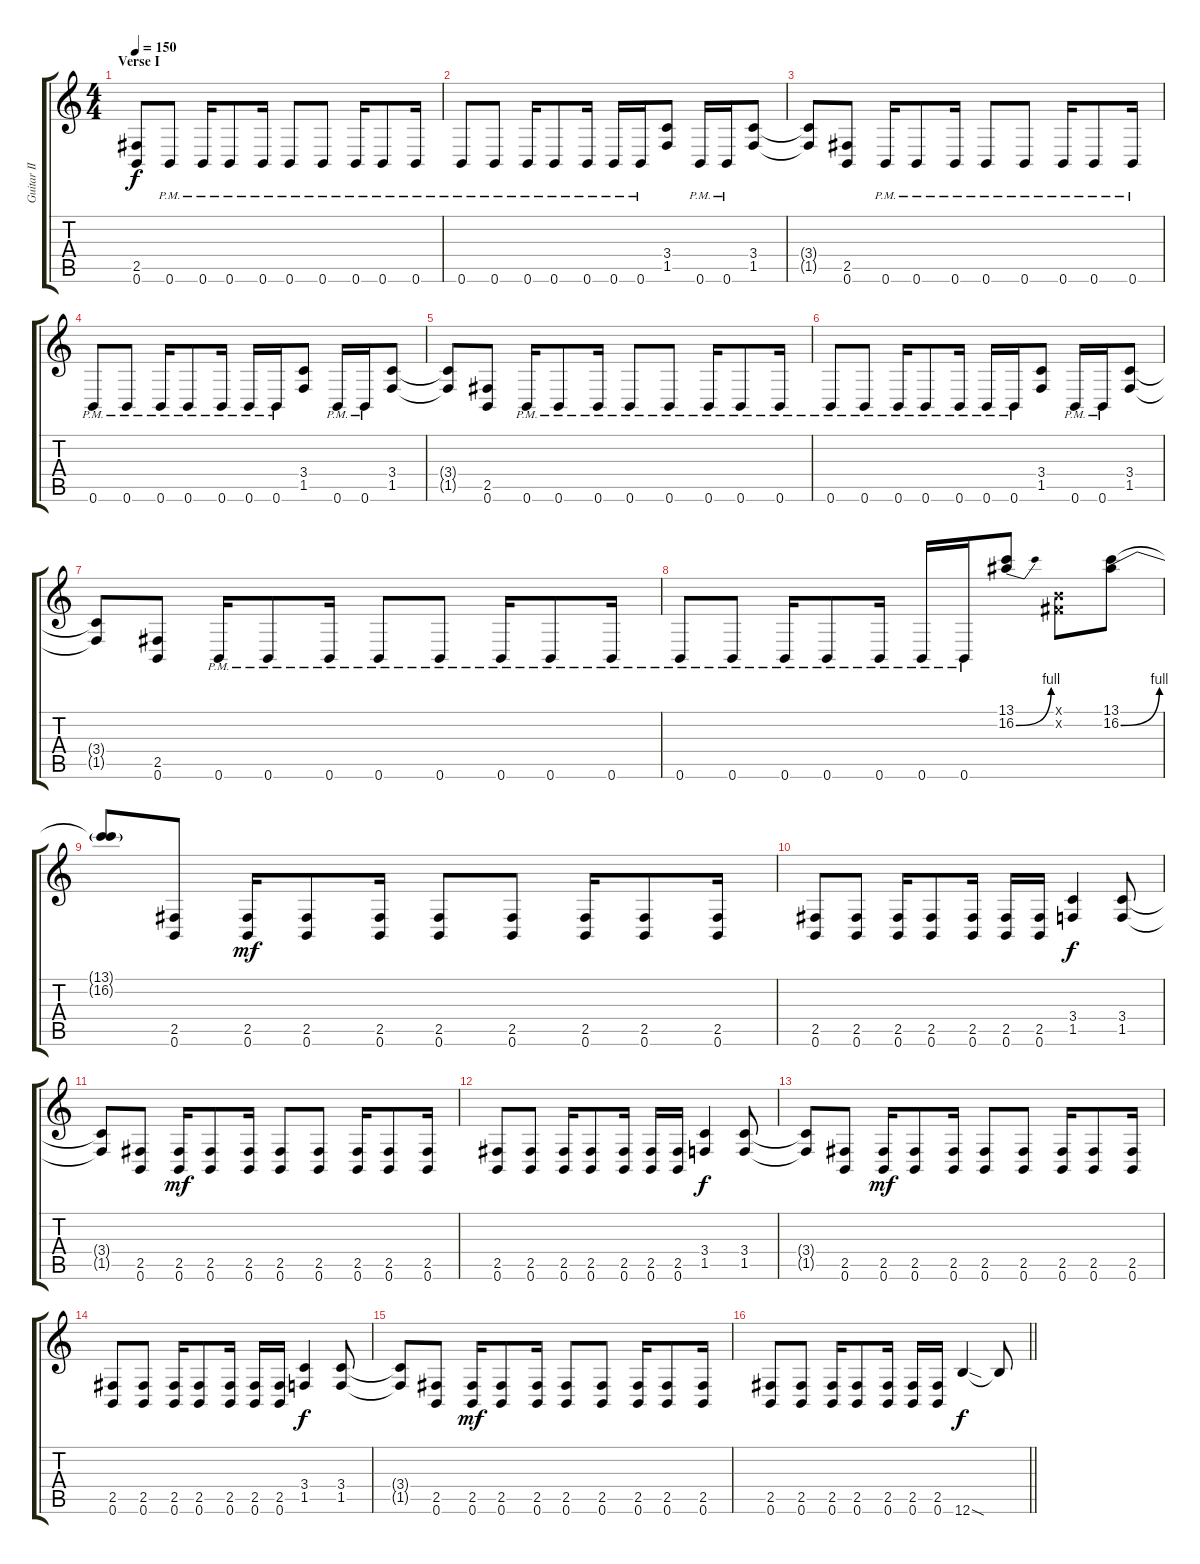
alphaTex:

\track ("Guitar II" "Guitar II") {instrument distortionguitar}
\staff {score tabs}
\tuning (B3 Gb3 D3 A2 E2 B1) {hide}
\ts (4 4)
\section ("" "Verse I")
\tempo 150
\clef g2
\ks c
(2.5 0.6).8{dy f} 0.6{pm}.8 0.6{pm}.16 0.6{pm}.8 0.6{pm}.16 0.6{pm}.8 0.6{pm}.8 0.6{pm}.16 0.6{pm}.8 0.6{pm}.16 |
0.6{pm}.8 0.6{pm}.8 0.6{pm}.16 0.6{pm}.8 0.6{pm}.16 0.6{pm}.16 0.6{pm}.16 (3.4 1.5).8 0.6{pm}.16 0.6{pm}.16 (3.4 1.5).8 |
(3.4{t} 1.5{t}).8 (2.5 0.6).8 0.6{pm}.16 0.6{pm}.8 0.6{pm}.16 0.6{pm}.8 0.6{pm}.8 0.6{pm}.16 0.6{pm}.8 0.6{pm}.16 |
0.6{pm}.8 0.6{pm}.8 0.6{pm}.16 0.6{pm}.8 0.6{pm}.16 0.6{pm}.16 0.6{pm}.16 (3.4 1.5).8 0.6{pm}.16 0.6{pm}.16 (3.4 1.5).8 |
(3.4{t} 1.5{t}).8 (2.5 0.6).8 0.6{pm}.16 0.6{pm}.8 0.6{pm}.16 0.6{pm}.8 0.6{pm}.8 0.6{pm}.16 0.6{pm}.8 0.6{pm}.16 |
0.6{pm}.8 0.6{pm}.8 0.6{pm}.16 0.6{pm}.8 0.6{pm}.16 0.6{pm}.16 0.6{pm}.16 (3.4 1.5).8 0.6{pm}.16 0.6{pm}.16 (3.4 1.5).8 |
(3.4{t} 1.5{t}).8 (2.5 0.6).8 0.6{pm}.16 0.6{pm}.8 0.6{pm}.16 0.6{pm}.8 0.6{pm}.8 0.6{pm}.16 0.6{pm}.8 0.6{pm}.16 |
0.6{pm}.8 0.6{pm}.8 0.6{pm}.16 0.6{pm}.8 0.6{pm}.16 0.6{pm}.16 0.6{pm}.16 (13.1 16.2{be (bend 0 0 60 4)}).8 (0.1{x} 0.2{x}).8 (13.1 16.2{be (bend 0 0 60 4)}).8 |
(13.1{t} 16.2{t}).8 (2.5 0.6).8 (2.5 0.6).16{dy mf} (2.5 0.6).8 (2.5 0.6).16 (2.5 0.6).8 (2.5 0.6).8 (2.5 0.6).16 (2.5 0.6).8 (2.5 0.6).16 |
(2.5 0.6).8 (2.5 0.6).8 (2.5 0.6).16 (2.5 0.6).8 (2.5 0.6).16 (2.5 0.6).16 (2.5 0.6).16 (3.4 1.5).4{dy f} (3.4 1.5).8 |
(3.4{t} 1.5{t}).8 (2.5 0.6).8 (2.5 0.6).16{dy mf} (2.5 0.6).8 (2.5 0.6).16 (2.5 0.6).8 (2.5 0.6).8 (2.5 0.6).16 (2.5 0.6).8 (2.5 0.6).16 |
(2.5 0.6).8 (2.5 0.6).8 (2.5 0.6).16 (2.5 0.6).8 (2.5 0.6).16 (2.5 0.6).16 (2.5 0.6).16 (3.4 1.5).4{dy f} (3.4 1.5).8 |
(3.4{t} 1.5{t}).8 (2.5 0.6).8 (2.5 0.6).16{dy mf} (2.5 0.6).8 (2.5 0.6).16 (2.5 0.6).8 (2.5 0.6).8 (2.5 0.6).16 (2.5 0.6).8 (2.5 0.6).16 |
(2.5 0.6).8 (2.5 0.6).8 (2.5 0.6).16 (2.5 0.6).8 (2.5 0.6).16 (2.5 0.6).16 (2.5 0.6).16 (3.4 1.5).4{dy f} (3.4 1.5).8 |
(3.4{t} 1.5{t}).8 (2.5 0.6).8 (2.5 0.6).16{dy mf} (2.5 0.6).8 (2.5 0.6).16 (2.5 0.6).8 (2.5 0.6).8 (2.5 0.6).16 (2.5 0.6).8 (2.5 0.6).16 |
\barLineRight lightlight
(2.5 0.6).8 (2.5 0.6).8 (2.5 0.6).16 (2.5 0.6).8 (2.5 0.6).16 (2.5 0.6).16 (2.5 0.6).16 12.6{sod}.4{dy f} 12.6{t}.8
